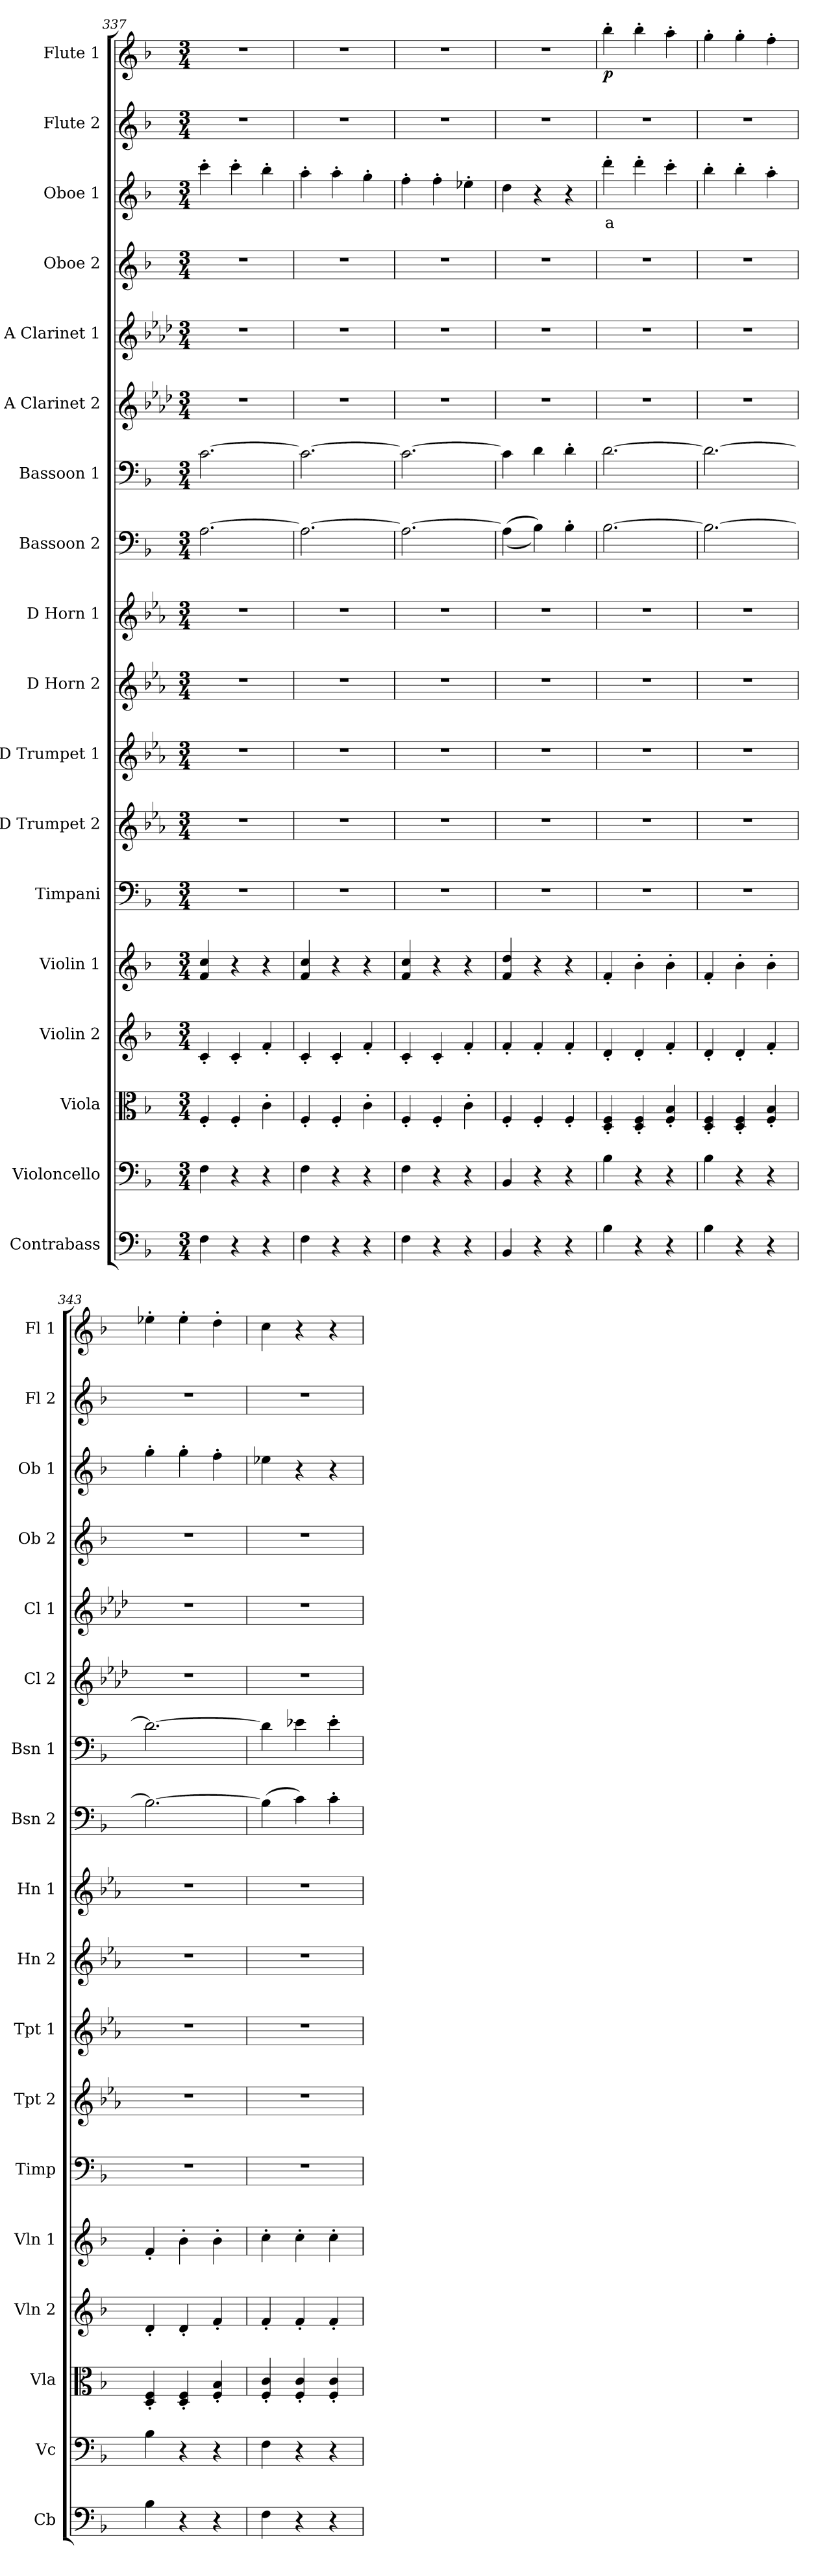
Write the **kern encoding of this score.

**kern	**kern	**kern	**kern	**kern	**kern	**kern	**kern	**kern	**kern	**kern	**kern	**kern	**kern	**kern	**kern	**text	**kern	**kern	**dynam
*part18	*part17	*part16	*part15	*part14	*part13	*part12	*part11	*part10	*part9	*part8	*part7	*part6	*part5	*part4	*part3	*part3	*part2	*part1	*part1
*staff18	*staff17	*staff16	*staff15	*staff14	*staff13	*staff12	*staff11	*staff10	*staff9	*staff8	*staff7	*staff6	*staff5	*staff4	*staff3	*staff3	*staff2	*staff1	*staff1
*I"Contrabass	*I"Violoncello	*I"Viola	*I"Violin 2	*I"Violin 1	*I"Timpani	*I"D Trumpet 2	*I"D Trumpet 1	*I"D Horn 2	*I"D Horn 1	*I"Bassoon 2	*I"Bassoon 1	*I"A Clarinet 2	*I"A Clarinet 1	*I"Oboe 2	*I"Oboe 1	*	*I"Flute 2	*I"Flute 1	*
*I'Cb	*I'Vc	*I'Vla	*I'Vln 2	*I'Vln 1	*I'Timp	*I'Tpt 2	*I'Tpt 1	*I'Hn 2	*I'Hn 1	*I'Bsn 2	*I'Bsn 1	*I'Cl 2	*I'Cl 1	*I'Ob 2	*I'Ob 1	*	*I'Fl 2	*I'Fl 1	*
*clefF4	*clefF4	*clefC3	*clefG2	*clefG2	*clefF4	*clefG2	*clefG2	*clefG2	*clefG2	*clefF4	*clefF4	*clefG2	*clefG2	*clefG2	*clefG2	*	*clefG2	*clefG2	*
*ITrd7c12	*	*	*	*	*	*ITrd-1c-2	*ITrd-1c-2	*ITrd6c10	*ITrd6c10	*	*	*ITrd2c3	*ITrd2c3	*	*	*	*	*	*
*k[b-]	*k[b-]	*k[b-]	*k[b-]	*k[b-]	*k[b-]	*k[b-]	*k[b-]	*k[b-]	*k[b-]	*k[b-]	*k[b-]	*k[b-]	*k[b-]	*k[b-]	*k[b-]	*	*k[b-]	*k[b-]	*
*M3/4	*M3/4	*M3/4	*M3/4	*M3/4	*M3/4	*M3/4	*M3/4	*M3/4	*M3/4	*M3/4	*M3/4	*M3/4	*M3/4	*M3/4	*M3/4	*	*M3/4	*M3/4	*
=337	=337	=337	=337	=337	=337	=337	=337	=337	=337	=337	=337	=337	=337	=337	=337	=337	=337	=337	=337
4FF\	4F\	4F'/	4c'/	4f/ 4cc/	2.r	2.r	2.r	2.r	2.r	[2.A\	[2.c\	2.r	2.r	2.r	4ccc'\	.	2.r	2.r	.
4r	4r	4F'/	4c'/	4r	.	.	.	.	.	.	.	.	.	.	4ccc'\	.	.	.	.
4r	4r	4c'\	4f'/	4r	.	.	.	.	.	.	.	.	.	.	4bb-'\	.	.	.	.
=338	=338	=338	=338	=338	=338	=338	=338	=338	=338	=338	=338	=338	=338	=338	=338	=338	=338	=338	=338
4FF\	4F\	4F'/	4c'/	4f/ 4cc/	2.r	2.r	2.r	2.r	2.r	2.A\_	2.c\_	2.r	2.r	2.r	4aa'\	.	2.r	2.r	.
4r	4r	4F'/	4c'/	4r	.	.	.	.	.	.	.	.	.	.	4aa'\	.	.	.	.
4r	4r	4c'\	4f'/	4r	.	.	.	.	.	.	.	.	.	.	4gg'\	.	.	.	.
=339	=339	=339	=339	=339	=339	=339	=339	=339	=339	=339	=339	=339	=339	=339	=339	=339	=339	=339	=339
4FF\	4F\	4F'/	4c'/	4f/ 4cc/	2.r	2.r	2.r	2.r	2.r	2.A\_	2.c\_	2.r	2.r	2.r	4ff'\	.	2.r	2.r	.
4r	4r	4F'/	4c'/	4r	.	.	.	.	.	.	.	.	.	.	4ff'\	.	.	.	.
4r	4r	4c'\	4f'/	4r	.	.	.	.	.	.	.	.	.	.	4ee-X'\	.	.	.	.
=340	=340	=340	=340	=340	=340	=340	=340	=340	=340	=340	=340	=340	=340	=340	=340	=340	=340	=340	=340
4BBB-/	4BB-/	4F'/	4f'/	4f/ 4dd/	2.r	2.r	2.r	2.r	2.r	((4A\]	4c\]	2.r	2.r	2.r	4dd\	.	2.r	2.r	.
4r	4r	4F'/	4f'/	4r	.	.	.	.	.	4B-\))	4d\	.	.	.	4r	.	.	.	.
4r	4r	4F'/	4f'/	4r	.	.	.	.	.	4B-'\	4d'\	.	.	.	4r	.	.	.	.
=341	=341	=341	=341	=341	=341	=341	=341	=341	=341	=341	=341	=341	=341	=341	=341	=341	=341	=341	=341
!	!	!	!	!	!	!	!	!	!	!	!	!	!	!	!	!LO:LY:b:color=#FF0000	!	!	!LO:DY:b
4BB-\	4B-\	4D/' 4F/'	4d'/	4f'/	2.r	2.r	2.r	2.r	2.r	[2.B-\	[2.d\	2.r	2.r	2.r	4ddd'\	a	2.r	4bb-'\	p
4r	4r	4D/' 4F/'	4d'/	4b-'\	.	.	.	.	.	.	.	.	.	.	4ddd'\	.	.	4bb-'\	.
4r	4r	4F/' 4B-/'	4f'/	4b-'\	.	.	.	.	.	.	.	.	.	.	4ccc'\	.	.	4aa'\	.
=342	=342	=342	=342	=342	=342	=342	=342	=342	=342	=342	=342	=342	=342	=342	=342	=342	=342	=342	=342
4BB-\	4B-\	4D/' 4F/'	4d'/	4f'/	2.r	2.r	2.r	2.r	2.r	2.B-\_	2.d\_	2.r	2.r	2.r	4bb-'\	.	2.r	4gg'\	.
4r	4r	4D/' 4F/'	4d'/	4b-'\	.	.	.	.	.	.	.	.	.	.	4bb-'\	.	.	4gg'\	.
4r	4r	4F/' 4B-/'	4f'/	4b-'\	.	.	.	.	.	.	.	.	.	.	4aa'\	.	.	4ff'\	.
=343	=343	=343	=343	=343	=343	=343	=343	=343	=343	=343	=343	=343	=343	=343	=343	=343	=343	=343	=343
4BB-\	4B-\	4D/' 4F/'	4d'/	4f'/	2.r	2.r	2.r	2.r	2.r	2.B-\_	2.d\_	2.r	2.r	2.r	4gg'\	.	2.r	4ee-X'\	.
4r	4r	4D/' 4F/'	4d'/	4b-'\	.	.	.	.	.	.	.	.	.	.	4gg'\	.	.	4ee-'\	.
4r	4r	4F/' 4B-/'	4f'/	4b-'\	.	.	.	.	.	.	.	.	.	.	4ff'\	.	.	4dd'\	.
=344	=344	=344	=344	=344	=344	=344	=344	=344	=344	=344	=344	=344	=344	=344	=344	=344	=344	=344	=344
4FF\	4F\	4F/' 4c/'	4f'/	4cc'\	2.r	2.r	2.r	2.r	2.r	(4B-\]	4d\]	2.r	2.r	2.r	4ee-X\	.	2.r	4cc\	.
4r	4r	4F/' 4c/'	4f'/	4cc'\	.	.	.	.	.	4c\)	4e-X\	.	.	.	4r	.	.	4r	.
4r	4r	4F/' 4c/'	4f'/	4cc'\	.	.	.	.	.	4c'\	4e-'\	.	.	.	4r	.	.	4r	.
=	=	=	=	=	=	=	=	=	=	=	=	=	=	=	=	=	=	=	=
*-	*-	*-	*-	*-	*-	*-	*-	*-	*-	*-	*-	*-	*-	*-	*-	*-	*-	*-	*-
